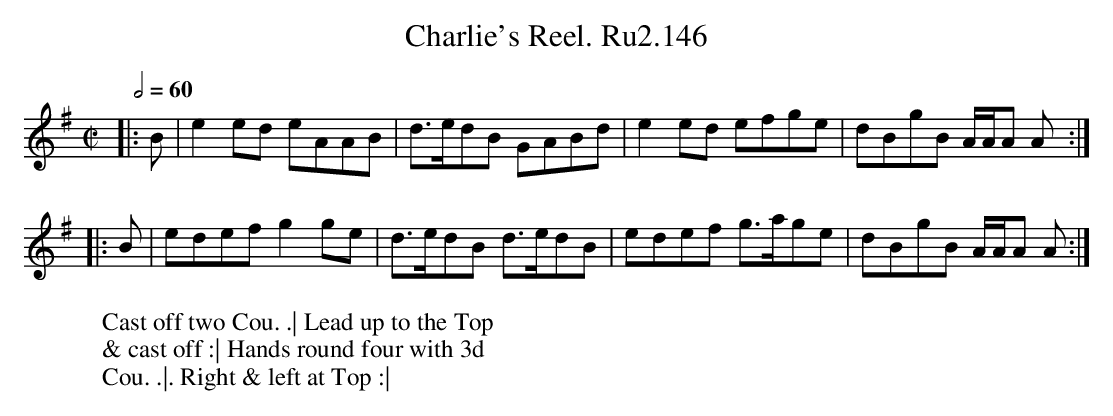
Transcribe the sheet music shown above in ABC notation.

X:1
T:Charlie's Reel. Ru2.146
M:C|
L:1/8
W:Cast off two Cou. .| Lead up to the Top
W:& cast off :| Hands round four with 3d
W:Cou. .|. Right & left at Top :|
Q:1/2=60
K:Ador
|:B | e2ed eAAB | d>edB GABd | e2ed efge | dBgB A/A/A A :|
|: B | edef g2ge | d>edB d>edB | edef g>age | dBgB A/A/A A :|
